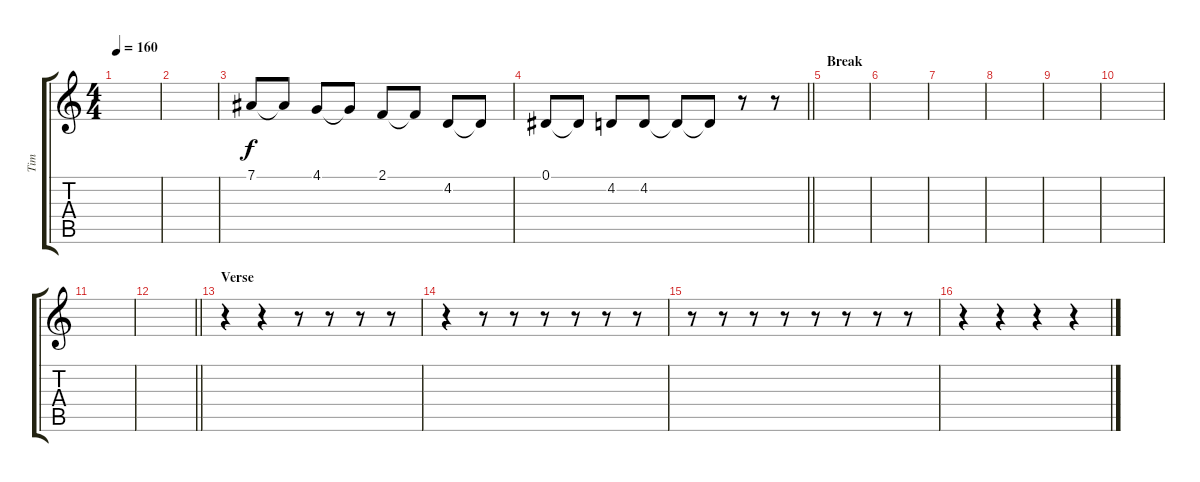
\track ("Tim" "Tim") {instrument tenorsax}
\staff {score tabs}
\tuning (Eb4 Bb3 Gb3 Db3 Ab2 Eb2) {hide}
\ts (4 4)
\tempo 160
\clef g2
\ks c
|
|
7.1.8 7.1{t}.8 4.1.8 4.1{t}.8 2.1.8 2.1{t}.8 4.2.8 4.2{t}.8 |
\barLineRight lightlight
0.1.8 0.1{t}.8 4.2.8 4.2.8 4.2{t}.8 4.2{t}.8 r.8 r.8 |
\section ("" "Break")
|
|
|
|
|
|
|
\barLineRight lightlight
|
\section ("" "Verse")
r.4 r.4 r.8 r.8 r.8 r.8 |
r.4 r.8 r.8 r.8 r.8 r.8 r.8 |
r.8 r.8 r.8 r.8 r.8 r.8 r.8 r.8 |
r.4 r.4 r.4 r.4
